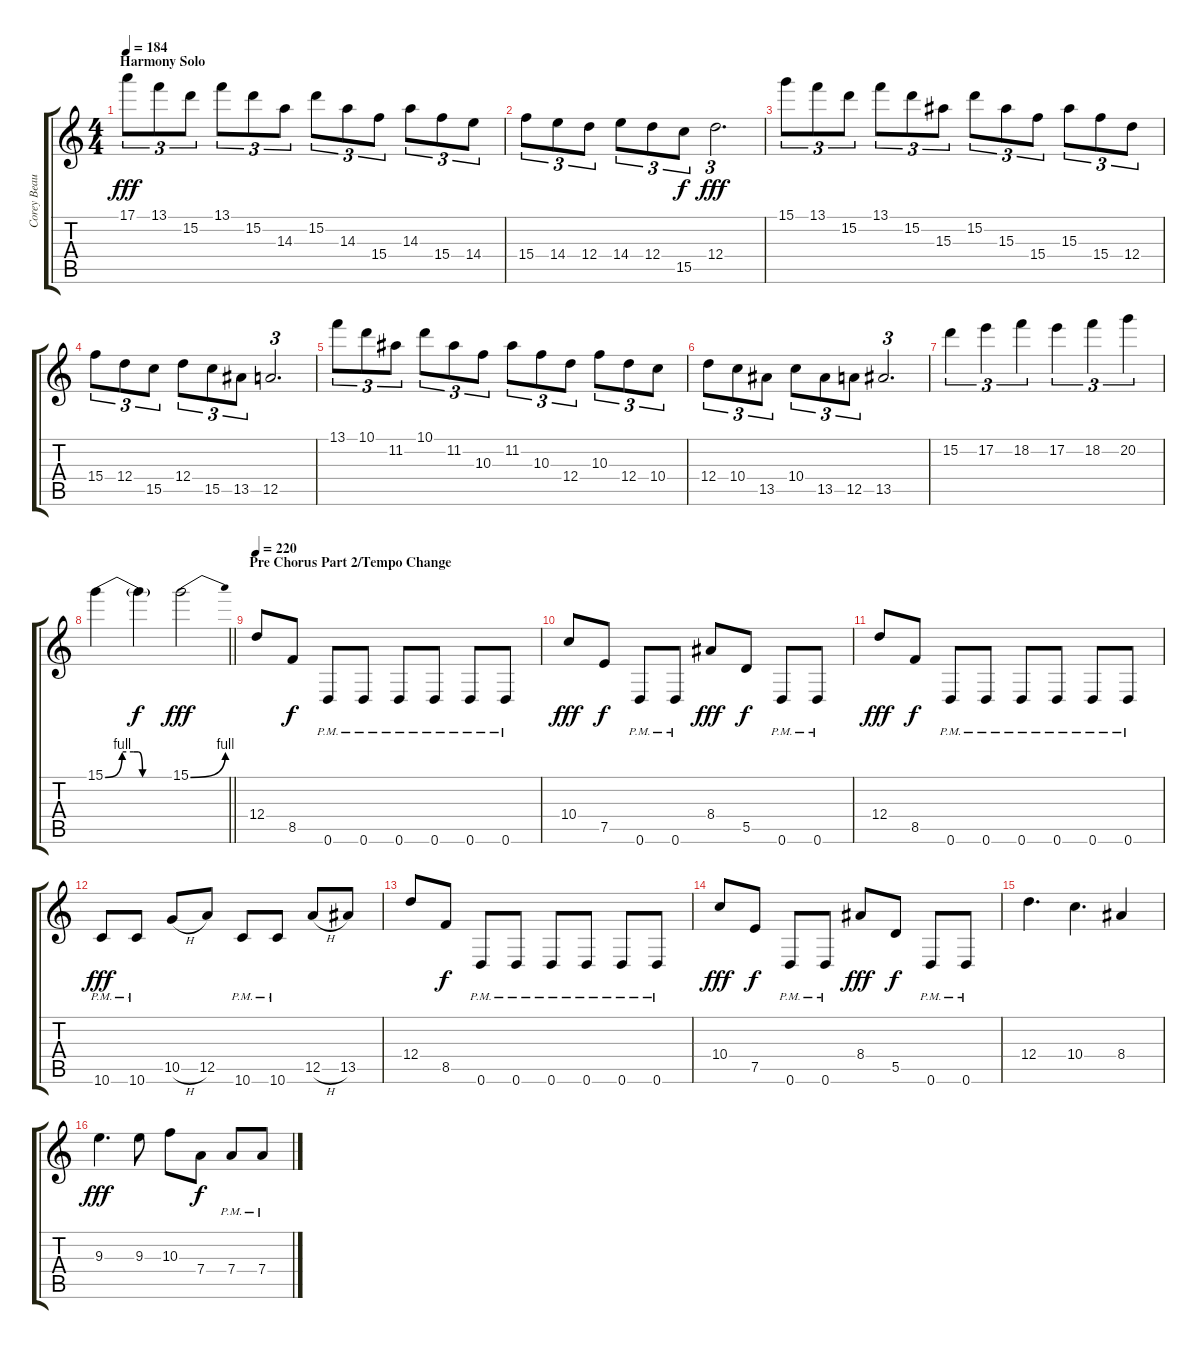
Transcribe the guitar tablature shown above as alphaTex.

\track ("Corey Beaulieu" "Corey Beau") {instrument distortionguitar}
\staff {score tabs}
\tuning (E4 B3 G3 D3 A2 D2) {hide}
\ts (4 4)
\section ("" "Harmony Solo")
\tempo 184
\clef g2
\ks c
17.1.8{tu (3 2) dy fff volume 13 balance 16} 13.1.8{tu (3 2)} 15.2.8{tu (3 2)} 13.1.8{tu (3 2)} 15.2.8{tu (3 2)} 14.3.8{tu (3 2)} 15.2.8{tu (3 2)} 14.3.8{tu (3 2)} 15.4.8{tu (3 2)} 14.3.8{tu (3 2)} 15.4.8{tu (3 2)} 14.4.8{tu (3 2)} |
15.4.8{tu (3 2)} 14.4.8{tu (3 2)} 12.4.8{tu (3 2)} 14.4.8{tu (3 2)} 12.4.8{tu (3 2)} 15.5.8{tu (3 2) dy f} 12.4.2{d tu (3 2) dy fff} |
15.1.8{tu (3 2) volume 13 balance 16} 13.1.8{tu (3 2)} 15.2.8{tu (3 2)} 13.1.8{tu (3 2)} 15.2.8{tu (3 2)} 15.3.8{tu (3 2)} 15.2.8{tu (3 2)} 15.3.8{tu (3 2)} 15.4.8{tu (3 2)} 15.3.8{tu (3 2)} 15.4.8{tu (3 2)} 12.4.8{tu (3 2)} |
15.4.8{tu (3 2)} 12.4.8{tu (3 2)} 15.5.8{tu (3 2)} 12.4.8{tu (3 2)} 15.5.8{tu (3 2)} 13.5.8{tu (3 2)} 12.5.2{d tu (3 2)} |
13.1.8{tu (3 2)} 10.1.8{tu (3 2)} 11.2.8{tu (3 2)} 10.1.8{tu (3 2)} 11.2.8{tu (3 2)} 10.3.8{tu (3 2)} 11.2.8{tu (3 2)} 10.3.8{tu (3 2)} 12.4.8{tu (3 2)} 10.3.8{tu (3 2)} 12.4.8{tu (3 2)} 10.4.8{tu (3 2)} |
12.4.8{tu (3 2)} 10.4.8{tu (3 2)} 13.5.8{tu (3 2)} 10.4.8{tu (3 2)} 13.5.8{tu (3 2)} 12.5.8{tu (3 2)} 13.5.2{d tu (3 2)} |
15.2.4{tu (3 2)} 17.2.4{tu (3 2)} 18.2.4{tu (3 2)} 17.2.4{tu (3 2)} 18.2.4{tu (3 2)} 20.2.4{tu (3 2)} |
\barLineRight lightlight
15.1{be (custom 0 0 15 4 25 4 29 4 33 0 35 0 37 0 39 0 52 0 58 0 60 0)}.4 15.1{t}.4{dy f} 15.1{be (bend 0 0 60 4)}.2{dy fff} |
\section ("" "Pre Chorus Part 2/Tempo Change")
\tempo 220
12.4.8 8.5.8{dy f} 0.6{pm}.8 0.6{pm}.8 0.6{pm}.8 0.6{pm}.8 0.6{pm}.8 0.6{pm}.8 |
10.4.8{dy fff} 7.5.8{dy f} 0.6{pm}.8 0.6{pm}.8 8.4.8{dy fff} 5.5.8{dy f} 0.6{pm}.8 0.6{pm}.8 |
12.4.8{dy fff} 8.5.8{dy f} 0.6{pm}.8 0.6{pm}.8 0.6{pm}.8 0.6{pm}.8 0.6{pm}.8 0.6{pm}.8 |
10.6{pm}.8{dy fff} 10.6{pm}.8 10.5{h}.8 12.5.8 10.6{pm}.8 10.6{pm}.8 12.5{h}.8 13.5.8 |
12.4.8 8.5.8{dy f} 0.6{pm}.8 0.6{pm}.8 0.6{pm}.8 0.6{pm}.8 0.6{pm}.8 0.6{pm}.8 |
10.4.8{dy fff} 7.5.8{dy f} 0.6{pm}.8 0.6{pm}.8 8.4.8{dy fff} 5.5.8{dy f} 0.6{pm}.8 0.6{pm}.8 |
12.4.4{d balance 8} 10.4.4{d} 8.4.4 |
9.3.4{d dy fff} 9.3.8 10.3.8 7.4.8{dy f} 7.4{pm}.8 7.4{pm}.8
